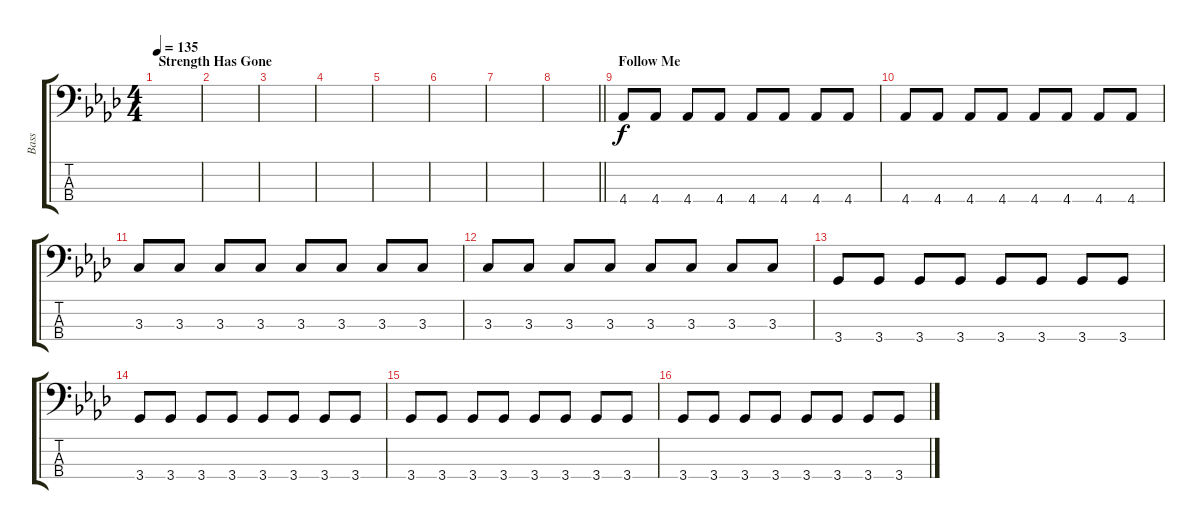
\track ("Bass" "Bass") {instrument electricbassfinger}
\staff {score tabs}
\tuning (G2 D2 A1 E1) {hide}
\ts (4 4)
\section ("" "Strength Has Gone")
\tempo 135
\clef f4
\ks ab
|
|
|
|
|
|
|
\barLineRight lightlight
|
\section ("" "Follow Me")
4.4.8 4.4.8 4.4.8 4.4.8 4.4.8 4.4.8 4.4.8 4.4.8 |
4.4.8 4.4.8 4.4.8 4.4.8 4.4.8 4.4.8 4.4.8 4.4.8 |
3.3.8 3.3.8 3.3.8 3.3.8 3.3.8 3.3.8 3.3.8 3.3.8 |
3.3.8 3.3.8 3.3.8 3.3.8 3.3.8 3.3.8 3.3.8 3.3.8 |
3.4.8 3.4.8 3.4.8 3.4.8 3.4.8 3.4.8 3.4.8 3.4.8 |
3.4.8 3.4.8 3.4.8 3.4.8 3.4.8 3.4.8 3.4.8 3.4.8 |
3.4.8 3.4.8 3.4.8 3.4.8 3.4.8 3.4.8 3.4.8 3.4.8 |
3.4.8 3.4.8 3.4.8 3.4.8 3.4.8 3.4.8 3.4.8 3.4.8
